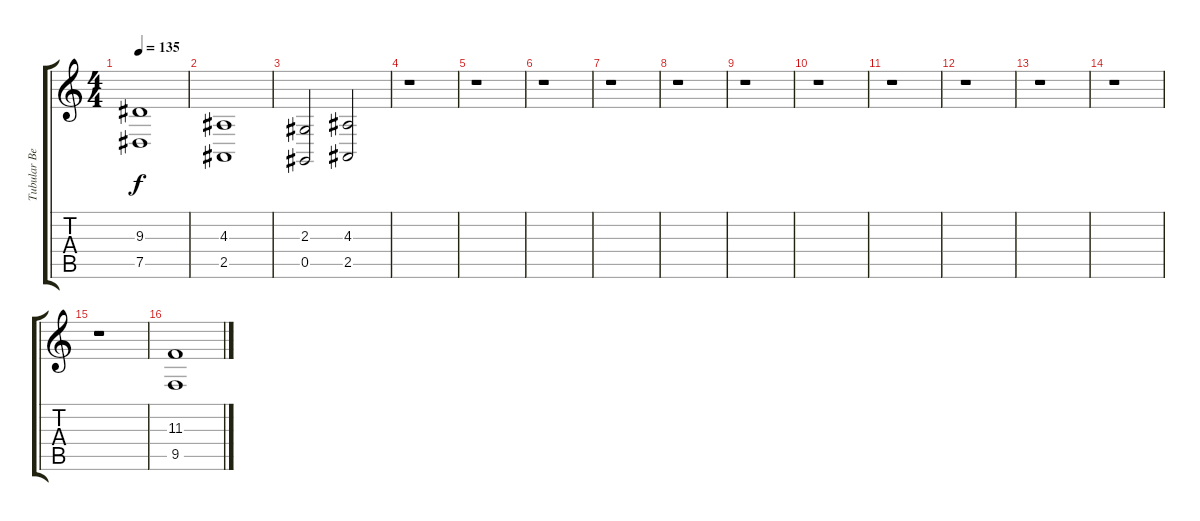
\track ("Tubular Bells" "Tubular Be") {instrument tubularbells}
\staff {score tabs}
\tuning (Eb4 Bb3 Gb3 Db3 Ab2 Eb2) {hide}
\ts (4 4)
\tempo 135
\clef g2
\ks c
(9.3 7.5).1{dy f} |
(4.3 2.5).1 |
(2.3 0.5).2 (4.3 2.5).2 |
r.1 |
r.1 |
r.1 |
r.1 |
r.1 |
r.1 |
r.1 |
r.1 |
r.1 |
r.1 |
r.1 |
r.1 |
(11.3 9.5).1
